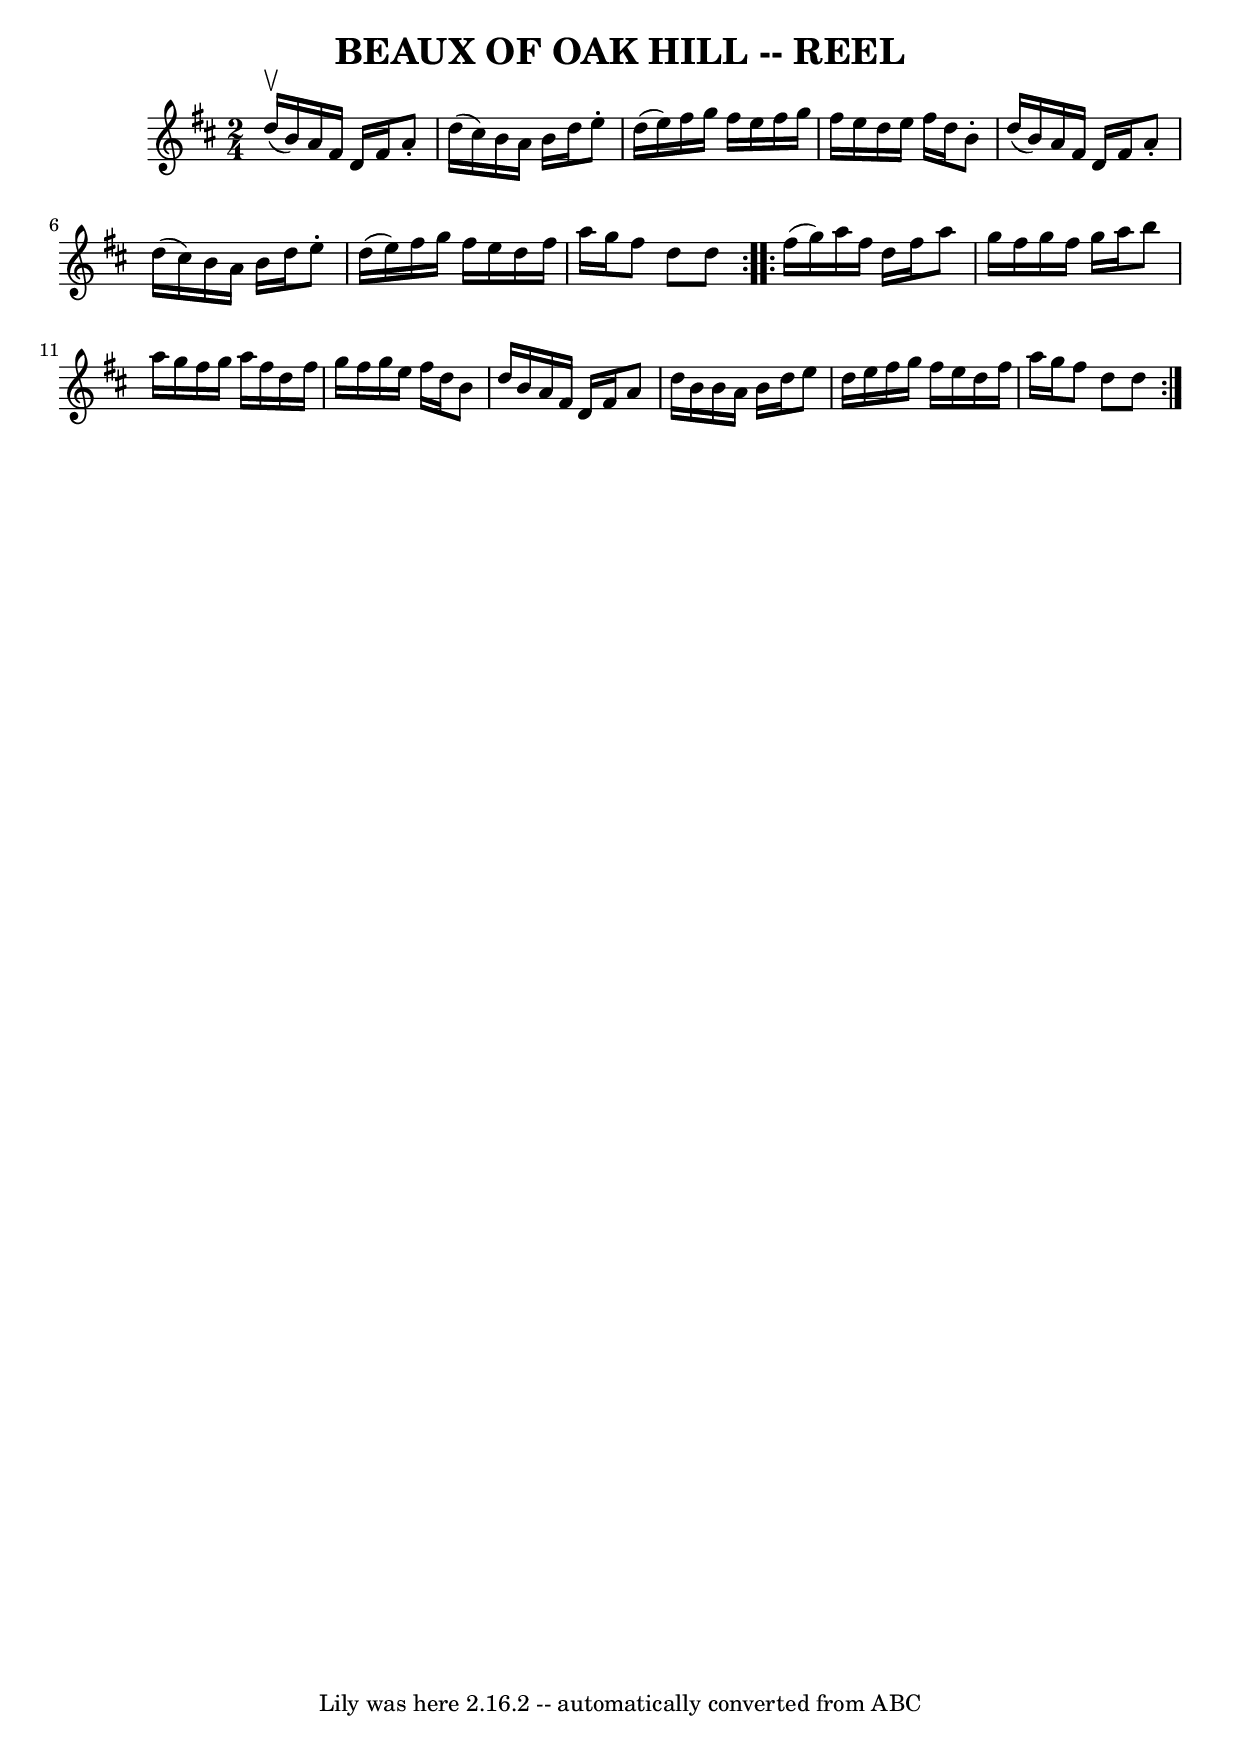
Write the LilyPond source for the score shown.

\version "2.16.2"
\include "Mammoth.ily"
\header {
  %% book = "Ryan's Mammoth Collection of Fiddle Tunes"
 crossRefNumber = "1"
 footnotes = "\\\\\\\\BEAUX OF OAK HILL. -- (First couple change sides) Down the outside-back-balance to sides and turn-down the centre-back-cast off-Ladies' chain."
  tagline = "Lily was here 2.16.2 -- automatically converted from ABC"
  title = "BEAUX OF OAK HILL -- REEL"

}
voicedefault =  {



  \repeat volta 2 {

    \time 2/4 
    \key d \major d''16 (^\upbow b'16)        |
 a'16 fis'16 d'16 fis'16 a'8-. d''16 (cis''16)    |
 b'16 a'16 b'16 d''16 e''8-. d''16 (e''16)    |
 fis''16 g''16 fis''16 e''16 fis''16 g''16 fis''16 e''16     |
 d''16 e''16 fis''16 d''16 b'8-. d''16 (b'16)    |
     |
 a'16 fis'16 d'16 fis'16 a'8-. d''16 (cis''16)   |
 b'16 a'16 b'16 d''16 e''8-. d''16 (e''16)    |
 fis''16 g''16 fis''16 e''16 d''16 fis''16 a''16 g''16     |
 fis''8 d''8 d''8    
  }     
  \repeat volta 2 { fis''16 (g''16)        |
 a''16 fis''16 d''16 fis''16 a''8 g''16 fis''16     |
 g''16 fis''16 g''16 a''16 b''8 a''16 g''16     |
 fis''16 g''16 a''16 fis''16 d''16 fis''16 g''16 fis''16     |
 g''16 e''16 fis''16 d''16 b'8 d''16 b'16    |  |
 a'16 fis'16 d'16 fis'16 a'8 d''16 b'16     |
 b'16 a'16 b'16 d''16 e''8 d''16 e''16     |
 fis''16 g''16 fis''16 e''16 d''16 fis''16 a''16 g''16     |
 fis''8 d''8 d''8    
  }   

}

\score{
  <<

    \context Staff="default"
    {
      \voicedefault 
      
    }

  >>
  \layout {
    
  }
  \midi {
  }

}
